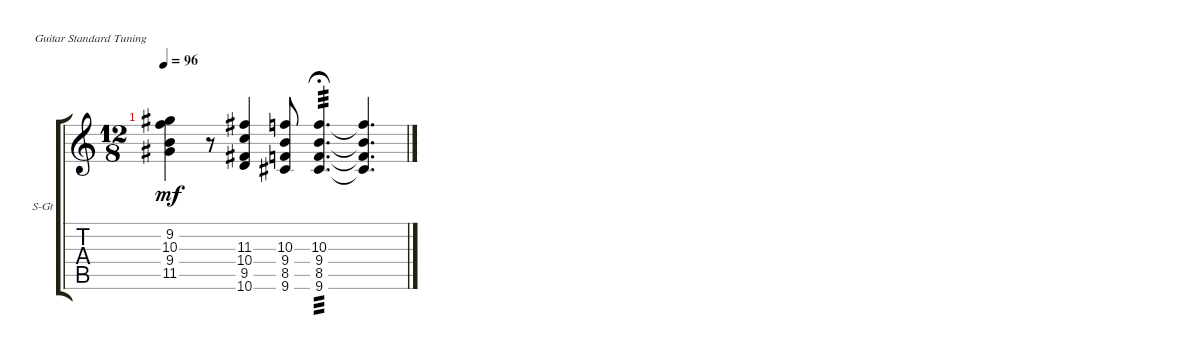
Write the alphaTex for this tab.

\bracketExtendMode groupsimilarinstruments
\firstSystemTrackNameOrientation horizontal
\otherSystemsTrackNameOrientation horizontal
\track ("(Sonny Thompson) Piano arr for gtr." "S-Gt") {instrument acousticgrandpiano}
\staff {score tabs}
\tuning (E4 B3 G3 D3 A2 E2)
\displaytranspose 12
\ts (12 8)
\tempo 96
\clef g2
\ks c
(9.2 10.3 9.4 11.5).4{dy mf} r.8 (11.3 10.4 9.5 10.6).4 (10.3 9.4 8.5 9.6).8 (10.3 9.4 8.5 9.6).4{d tp 3 fermata (medium 1)} (10.3{t} 9.4{t} 8.5{t} 9.6{t}).4{d}
